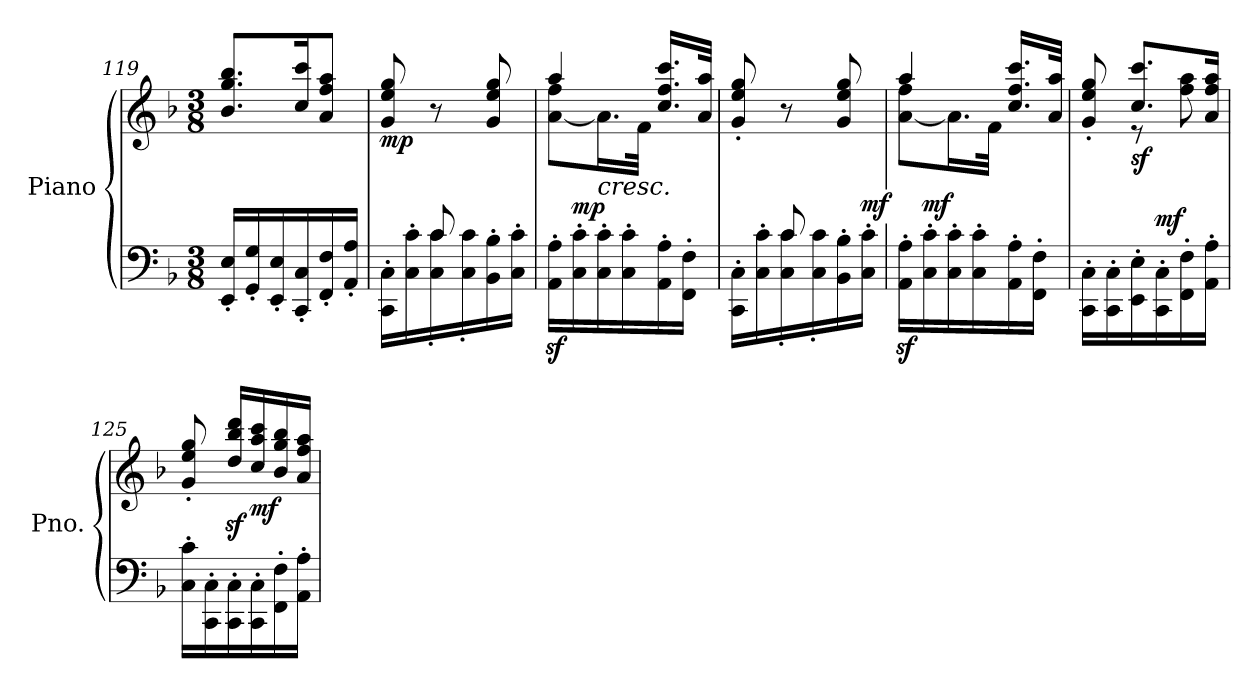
**kern	**kern	**dynam
*part1	*part1	*part1
*staff2	*staff1	*staff1/2
*I"Piano	*	*
*I'Pno.	*	*
*clefF4	*clefG2	*
*k[b-]	*k[b-]	*
*M3/8	*M3/8	*
=119	=119	=119
16EE/' 16E/'LL	8.b-/ 8.gg/ 8.bb-/L	.
16GG/' 16G/'	.	.
16EE/' 16E/'	.	.
16CC/' 16C/'	16cc/ 16ccc/K	.
16FF/' 16F/'	8a/ 8ff/ 8aa/J	.
16AA/' 16A/'JJ	.	.
=120	=120	=120
*^	*	*
!	!	!	!LO:DY:b
8rAyy	16CC\' 16C\'LL	8g/ 8ee/ 8gg/	mp
.	16C\' 16c\'	.	.
8c/	16C\' 16c\'	8r	.
.	16C\' 16c\'	.	.
8rcyy	16BB-\' 16B-\'	8g/ 8ee/ 8gg/	.
.	16C\' 16c\'JJ	.	.
*v	*v	*	*
=121	=121	=121
*	*^	*
16AA\z>' 16A\z>'LL	4aa/	[8a\ 8ff\L	.
!	!	!	!LO:DY:a=2
16C\' 16c\'	.	.	mp
!	!	!	!LO:HP:b
16C\' 16c\'	.	16.a\L]	<
16C\' 16c\'	.	.	.
.	.	32f\JJk	.
16AA\' 16A\'	16.cc/ 16.ff/ 16.ccc/LL	8ryy	.
16FF\' 16F\'JJ	.	.	.
.	32a/ 32aa/JJk	.	.
*	*v	*v	*
=122	=122	=122
*^	*	*
8rAyy	16CC\' 16C\'LL	8g/' 8ee/' 8gg/'	.
.	16C\' 16c\'	.	.
8c/	16C\' 16c\'	8r	.
.	16C\' 16c\'	.	.
8rcyy	16BB-\' 16B-\'	8g/ 8ee/ 8gg/	.
!	!	!	!LO:DY:a=2
.	16C\' 16c\'JJ	.	mf
*v	*v	*	*
.	.	[
!!LO:LB:g=z
=123	=123	=123
*	*^	*
16AA\z>' 16A\z>'LL	4aa/	[8a\ 8ff\L	.
!	!	!	!LO:DY:a=2
16C\' 16c\'	.	.	mf
16C\' 16c\'	.	16.a\L]	.
16C\' 16c\'	.	.	.
.	.	32f\JJk	.
16AA\' 16A\'	16.cc/ 16.ff/ 16.ccc/LL	8ryy	.
16FF\' 16F\'JJ	.	.	.
.	32a/ 32aa/JJk	.	.
=124	=124	=124	=124
16CC\' 16C\'LL	8g/' 8ee/' 8gg/'	8reyy	.
16CC\' 16C\'	.	.	.
!	!	!	!LO:DY:b
16EE\' 16E\'	8.cc/ 8.ccc/L	8r	sf
!	!	!	!LO:DY:a=2
16CC\' 16C\'	.	.	mf
16FF\' 16F\'	.	8ff\ 8aa\	.
16AA\' 16A\'JJ	16a/ 16ff/ 16aa/Jk	.	.
*	*v	*v	*
=125	=125	=125
16C\' 16c\'LL	8g/' 8ee/' 8gg/'	.
16CC\' 16C\'	.	.
16CC\' 16C\'	16dd/z< 16bb-/z< 16ddd/z<LL	.
!	!	!LO:DY:b
16CC\' 16C\'	16cc/ 16aa/ 16ccc/	mf
16FF\' 16F\'	16b-/ 16gg/ 16bb-/	.
16AA\' 16A\'JJ	16a/ 16ff/ 16aa/JJ	.
=	=	=
*-	*-	*-
